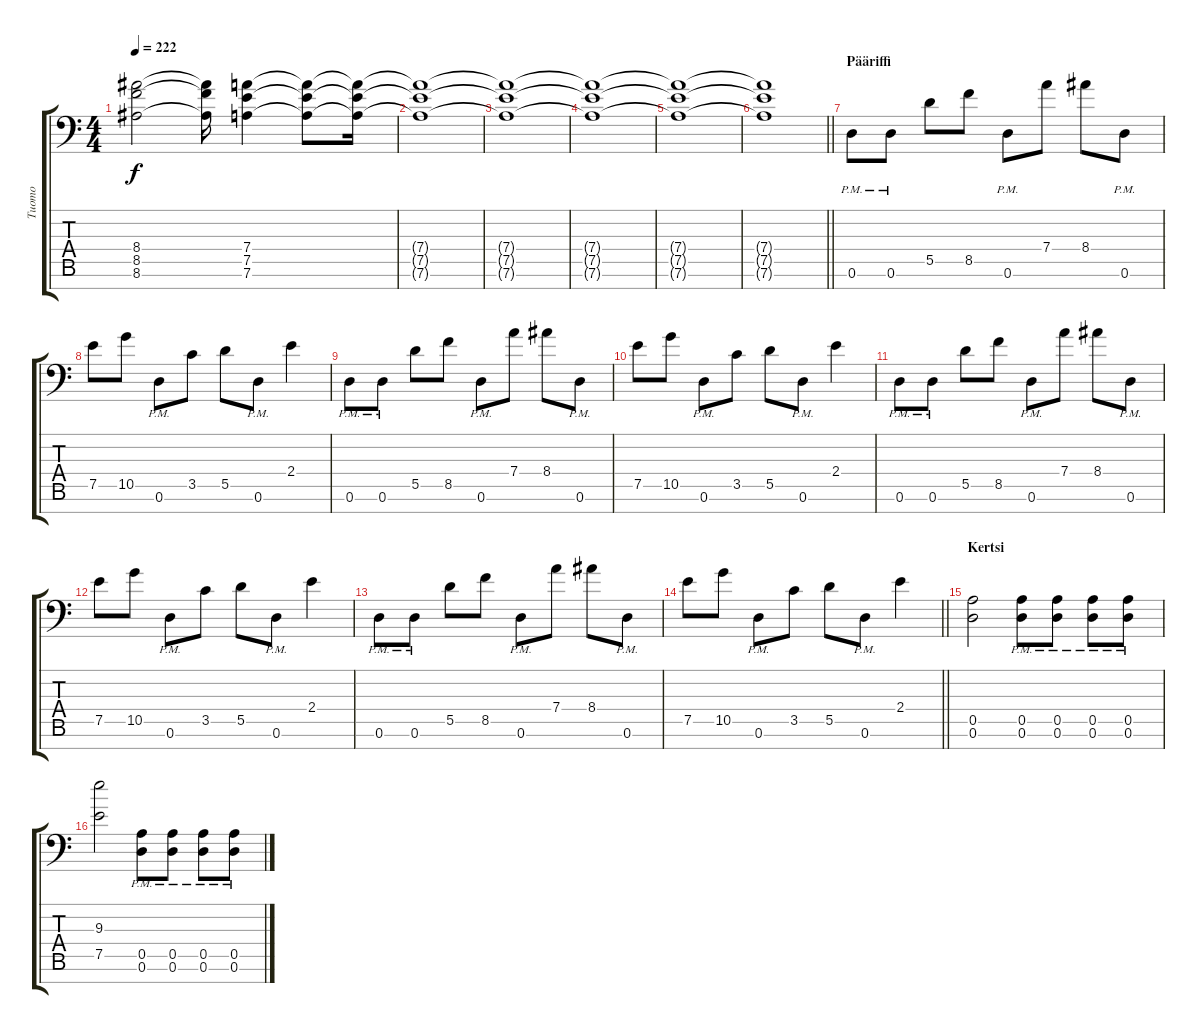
\track ("Tuomo" "Tuomo") {instrument distortionguitar}
\staff {score tabs}
\tuning (E4 B3 G3 D3 A2 D2 A1) {hide}
\ts (4 4)
\tempo 222
\clef f4
\ks c
(8.4{t} 8.5{t} 8.6{t}).2{dy f} (8.4{t} 8.5{t} 8.6{t}).16 (7.4 7.5 7.6).4 (7.4{t} 7.5{t} 7.6{t}).8 (7.4{t} 7.5{t} 7.6{t}).16 |
(7.4{t} 7.5{t} 7.6{t}).1 |
(7.4{t} 7.5{t} 7.6{t}).1 |
(7.4{t} 7.5{t} 7.6{t}).1 |
(7.4{t} 7.5{t} 7.6{t}).1 |
\barLineRight lightlight
(7.4{t} 7.5{t} 7.6{t}).1 |
\section ("" "Pääriffi")
0.6{pm}.8 0.6{pm}.8 5.5.8 8.5.8 0.6{pm}.8 7.4.8 8.4.8 0.6{pm}.8 |
7.5.8 10.5.8 0.6{pm}.8 3.5.8 5.5.8 0.6{pm}.8 2.4.4 |
0.6{pm}.8 0.6{pm}.8 5.5.8 8.5.8 0.6{pm}.8 7.4.8 8.4.8 0.6{pm}.8 |
7.5.8 10.5.8 0.6{pm}.8 3.5.8 5.5.8 0.6{pm}.8 2.4.4 |
0.6{pm}.8 0.6{pm}.8 5.5.8 8.5.8 0.6{pm}.8 7.4.8 8.4.8 0.6{pm}.8 |
7.5.8 10.5.8 0.6{pm}.8 3.5.8 5.5.8 0.6{pm}.8 2.4.4 |
0.6{pm}.8 0.6{pm}.8 5.5.8 8.5.8 0.6{pm}.8 7.4.8 8.4.8 0.6{pm}.8 |
\barLineRight lightlight
7.5.8 10.5.8 0.6{pm}.8 3.5.8 5.5.8 0.6{pm}.8 2.4.4 |
\section ("" "Kertsi")
(0.5 0.6).2 (0.5{pm} 0.6{pm}).8 (0.5{pm} 0.6{pm}).8 (0.5{pm} 0.6{pm}).8 (0.5{pm} 0.6{pm}).8 |
(9.3 7.5).2 (0.5{pm} 0.6{pm}).8 (0.5{pm} 0.6{pm}).8 (0.5{pm} 0.6{pm}).8 (0.5{pm} 0.6{pm}).8
